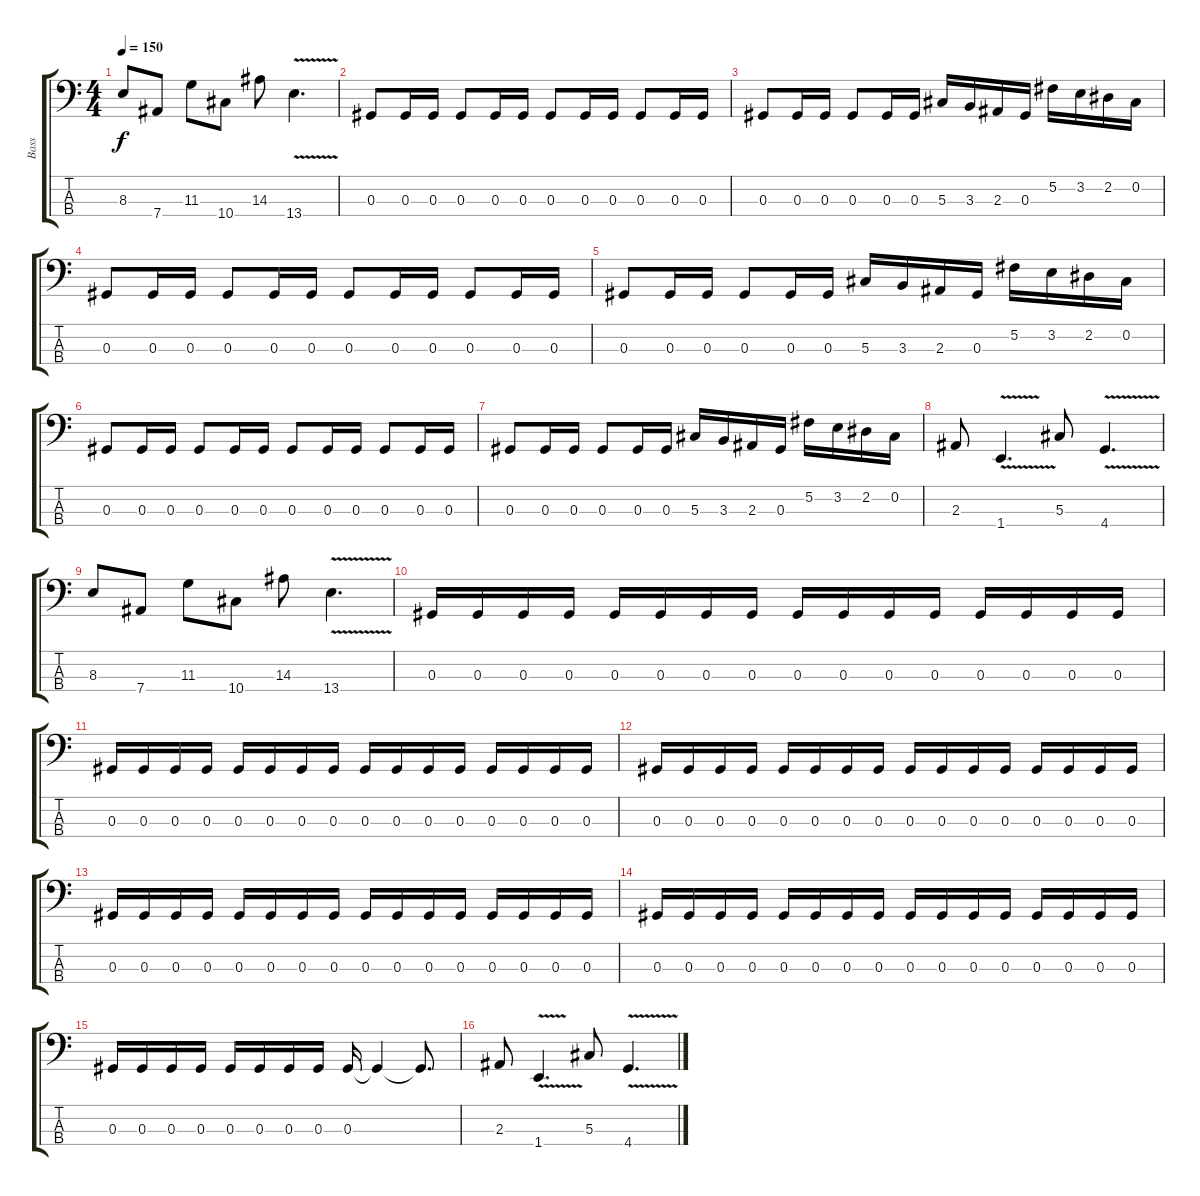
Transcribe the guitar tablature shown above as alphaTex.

\track ("Bass" "Bass") {instrument electricbassfinger}
\staff {score tabs}
\tuning (Gb2 Db2 Ab1 Eb1) {hide}
\ts (4 4)
\tempo 150
\clef f4
\ks c
8.3.8{dy f} 7.4.8 11.3.8 10.4.8 14.3.8 13.4{v}.4{d} |
0.3.8 0.3.16 0.3.16 0.3.8 0.3.16 0.3.16 0.3.8 0.3.16 0.3.16 0.3.8 0.3.16 0.3.16 |
0.3.8 0.3.16 0.3.16 0.3.8 0.3.16 0.3.16 5.3.16 3.3.16 2.3.16 0.3.16 5.2.16 3.2.16 2.2.16 0.2.16 |
0.3.8 0.3.16 0.3.16 0.3.8 0.3.16 0.3.16 0.3.8 0.3.16 0.3.16 0.3.8 0.3.16 0.3.16 |
0.3.8 0.3.16 0.3.16 0.3.8 0.3.16 0.3.16 5.3.16 3.3.16 2.3.16 0.3.16 5.2.16 3.2.16 2.2.16 0.2.16 |
0.3.8 0.3.16 0.3.16 0.3.8 0.3.16 0.3.16 0.3.8 0.3.16 0.3.16 0.3.8 0.3.16 0.3.16 |
0.3.8 0.3.16 0.3.16 0.3.8 0.3.16 0.3.16 5.3.16 3.3.16 2.3.16 0.3.16 5.2.16 3.2.16 2.2.16 0.2.16 |
2.3.8 1.4{v}.4{d} 5.3.8 4.4{v}.4{d} |
8.3.8 7.4.8 11.3.8 10.4.8 14.3.8 13.4{v}.4{d} |
0.3.16 0.3.16 0.3.16 0.3.16 0.3.16 0.3.16 0.3.16 0.3.16 0.3.16 0.3.16 0.3.16 0.3.16 0.3.16 0.3.16 0.3.16 0.3.16 |
0.3.16 0.3.16 0.3.16 0.3.16 0.3.16 0.3.16 0.3.16 0.3.16 0.3.16 0.3.16 0.3.16 0.3.16 0.3.16 0.3.16 0.3.16 0.3.16 |
0.3.16 0.3.16 0.3.16 0.3.16 0.3.16 0.3.16 0.3.16 0.3.16 0.3.16 0.3.16 0.3.16 0.3.16 0.3.16 0.3.16 0.3.16 0.3.16 |
0.3.16 0.3.16 0.3.16 0.3.16 0.3.16 0.3.16 0.3.16 0.3.16 0.3.16 0.3.16 0.3.16 0.3.16 0.3.16 0.3.16 0.3.16 0.3.16 |
0.3.16 0.3.16 0.3.16 0.3.16 0.3.16 0.3.16 0.3.16 0.3.16 0.3.16 0.3.16 0.3.16 0.3.16 0.3.16 0.3.16 0.3.16 0.3.16 |
0.3.16 0.3.16 0.3.16 0.3.16 0.3.16 0.3.16 0.3.16 0.3.16 0.3.16 0.3{t}.4 0.3{t}.8{d} |
2.3.8 1.4{v}.4{d} 5.3.8 4.4{v}.4{d}
